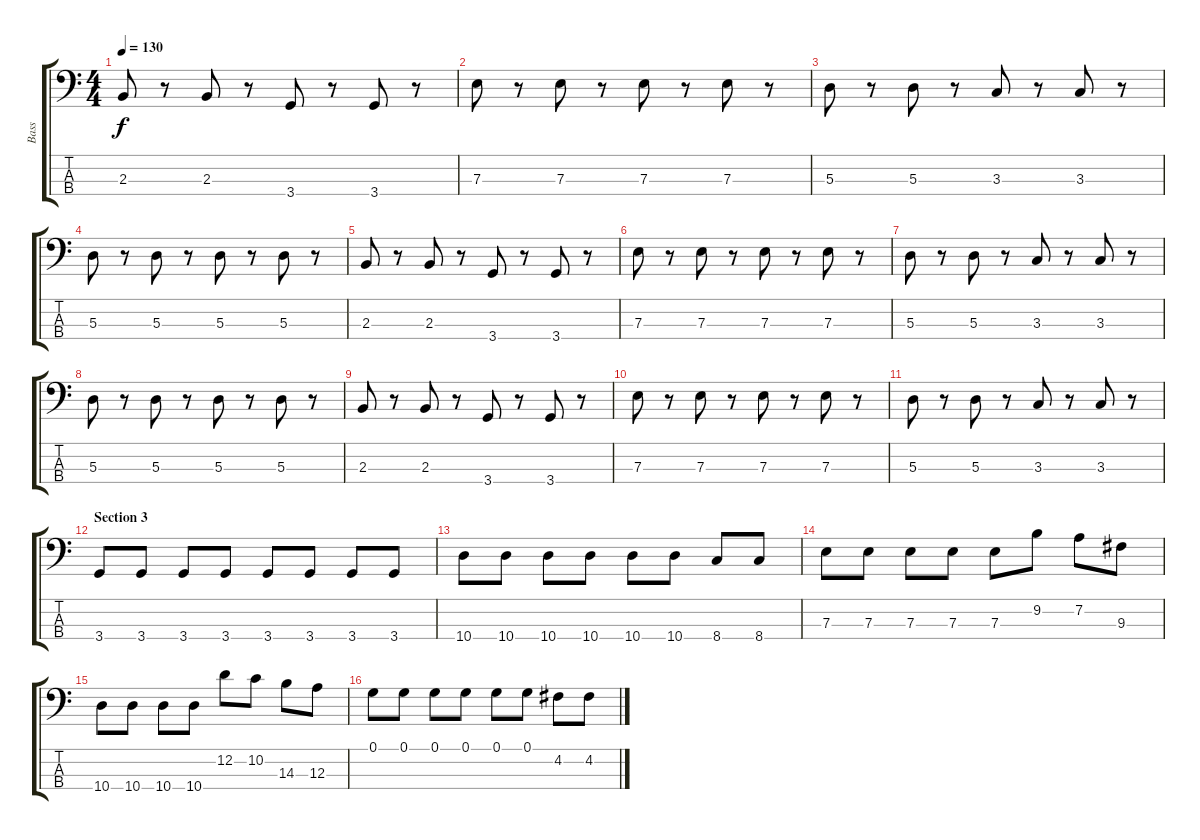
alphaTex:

\track ("Bass" "Bass") {instrument electricbassfinger}
\staff {score tabs}
\tuning (G2 D2 A1 E1) {hide}
\ts (4 4)
\tempo 130
\clef f4
\ks c
2.3.8{dy f} r.8 2.3.8 r.8 3.4.8 r.8 3.4.8 r.8 |
7.3.8 r.8 7.3.8 r.8 7.3.8 r.8 7.3.8 r.8 |
5.3.8 r.8 5.3.8 r.8 3.3.8 r.8 3.3.8 r.8 |
5.3.8 r.8 5.3.8 r.8 5.3.8 r.8 5.3.8 r.8 |
2.3.8 r.8 2.3.8 r.8 3.4.8 r.8 3.4.8 r.8 |
7.3.8 r.8 7.3.8 r.8 7.3.8 r.8 7.3.8 r.8 |
5.3.8 r.8 5.3.8 r.8 3.3.8 r.8 3.3.8 r.8 |
5.3.8 r.8 5.3.8 r.8 5.3.8 r.8 5.3.8 r.8 |
2.3.8 r.8 2.3.8 r.8 3.4.8 r.8 3.4.8 r.8 |
7.3.8 r.8 7.3.8 r.8 7.3.8 r.8 7.3.8 r.8 |
5.3.8 r.8 5.3.8 r.8 3.3.8 r.8 3.3.8 r.8 |
\section ("" "Section 3")
3.4.8 3.4.8 3.4.8 3.4.8 3.4.8 3.4.8 3.4.8 3.4.8 |
10.4.8 10.4.8 10.4.8 10.4.8 10.4.8 10.4.8 8.4.8 8.4.8 |
7.3.8 7.3.8 7.3.8 7.3.8 7.3.8 9.2.8 7.2.8 9.3.8 |
10.4.8 10.4.8 10.4.8 10.4.8 12.2.8 10.2.8 14.3.8 12.3.8 |
0.1.8 0.1.8 0.1.8 0.1.8 0.1.8 0.1.8 4.2.8 4.2.8
